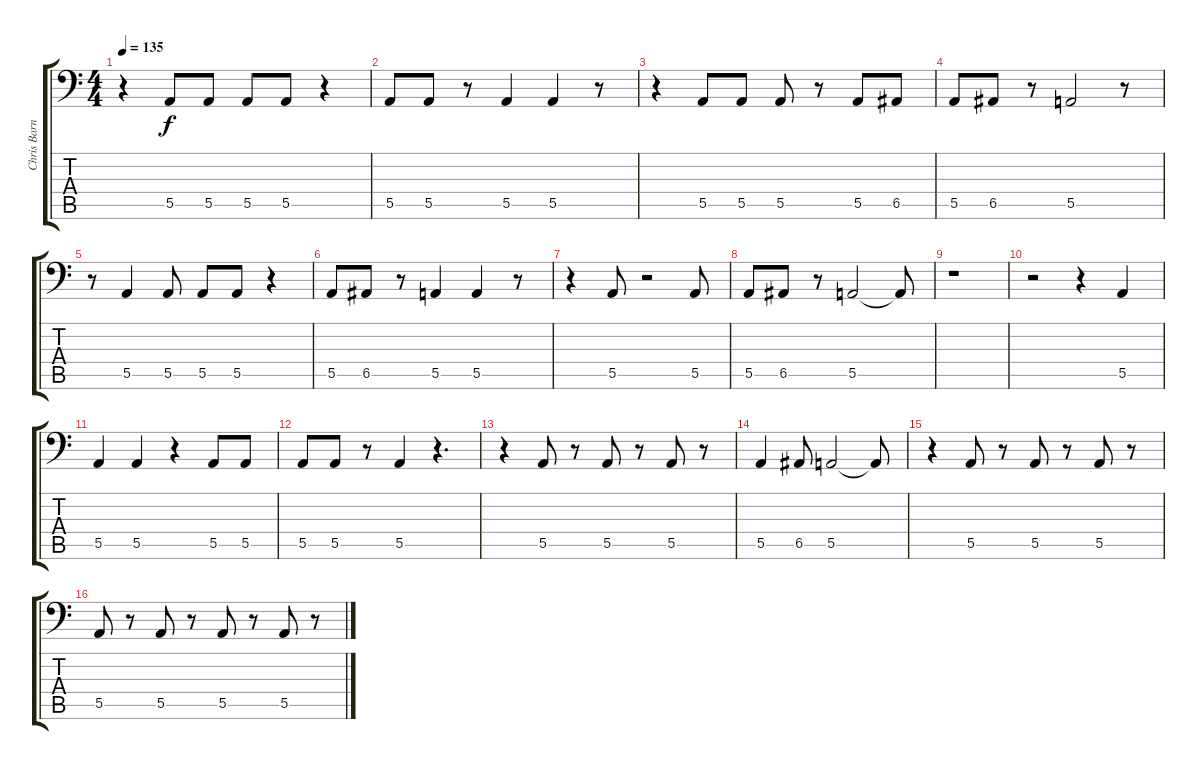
\track ("Chris Barnes (Vocals)" "Chris Barn") {instrument lead8bassandlead}
\staff {score tabs}
\tuning (B3 Gb3 D3 A2 E2 A1) {hide}
\ts (4 4)
\tempo 135
\clef f4
\ks c
r.4{dy f} 5.5.8 5.5.8 5.5.8 5.5.8 r.4 |
5.5.8 5.5.8 r.8 5.5.4 5.5.4 r.8 |
r.4 5.5.8 5.5.8 5.5.8 r.8 5.5.8 6.5.8 |
5.5.8 6.5.8 r.8 5.5.2 r.8 |
r.8 5.5.4 5.5.8 5.5.8 5.5.8 r.4 |
5.5.8 6.5.8 r.8 5.5.4 5.5.4 r.8 |
r.4 5.5.8 r.2 5.5.8 |
5.5.8 6.5.8 r.8 5.5.2 5.5{t}.8 |
r.1 |
r.2 r.4 5.5.4 |
5.5.4 5.5.4 r.4 5.5.8 5.5.8 |
5.5.8 5.5.8 r.8 5.5.4 r.4{d} |
r.4 5.5.8 r.8 5.5.8 r.8 5.5.8 r.8 |
5.5.4 6.5.8 5.5.2 5.5{t}.8 |
r.4 5.5.8 r.8 5.5.8 r.8 5.5.8 r.8 |
5.5.8 r.8 5.5.8 r.8 5.5.8 r.8 5.5.8 r.8
